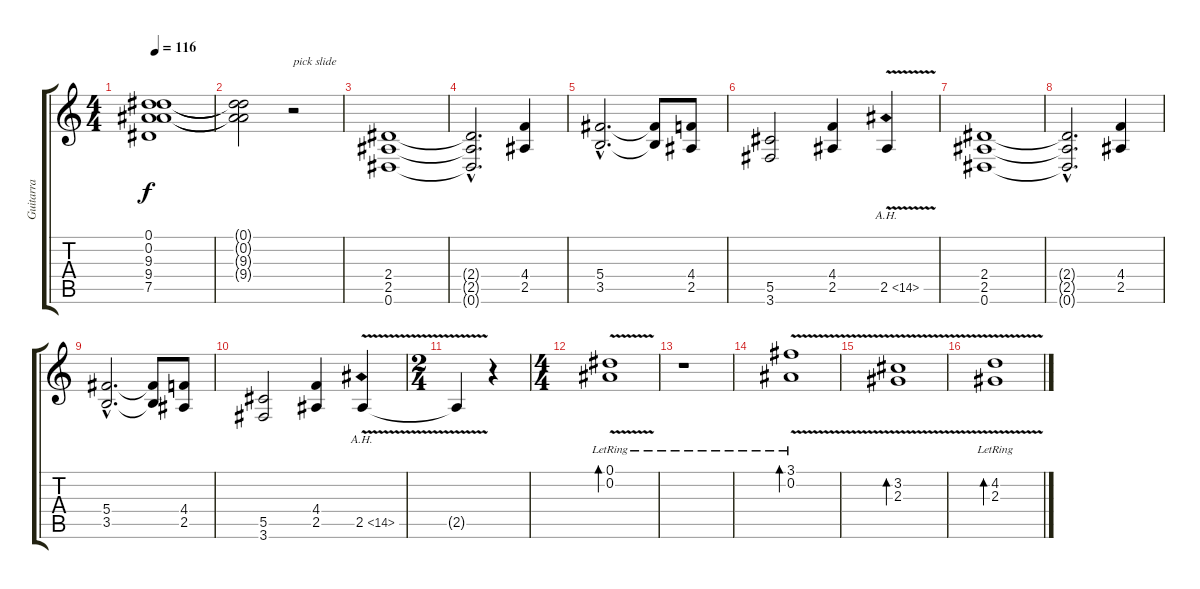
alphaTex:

\track ("Guitarra" "Guitarra") {instrument distortionguitar}
\staff {score tabs}
\tuning (Eb4 Bb3 Gb3 Db3 Ab2 Eb2) {hide}
\ts (4 4)
\tempo 116
\clef g2
\ks c
(0.1 0.2 9.3 9.4 7.5).1{dy f volume 9 instrument distortionguitar} |
(0.1{t} 0.2{t} 9.3{t} 9.4{t}).2 r.2{txt "pick slide" volume 13} |
(2.4 2.5 0.6).1 |
(2.4{hac t} 2.5{hac t} 0.6{hac t}).2{d} (4.4 2.5).4 |
(5.4{hac} 3.5{hac}).2{d} (5.4{t} 3.5{t}).8 (4.4 2.5).8 |
(5.5 3.6).2 (4.4 2.5).4 2.5{ah 12 v}.4 |
(2.4 2.5 0.6).1 |
(2.4{hac t} 2.5{hac t} 0.6{hac t}).2{d} (4.4 2.5).4 |
(5.4{hac} 3.5{hac}).2{d} (5.4{t} 3.5{t}).8 (4.4 2.5).8 |
(5.5 3.6).2 (4.4 2.5).4 2.5{ah 12 v}.4 |
\ts (2 4)
2.5{t}.4 r.4 |
\ts (4 4)
(0.1{v lr} 0.2{v lr}).1{bd 120 instrument electricguitarclean} |
r.1 |
(3.1{v lr} 0.2{v lr}).1{bd 120} |
(3.2{v} 2.3{v}).1{bd 120} |
(4.2{v lr} 2.3{v lr}).1{bd 120}
